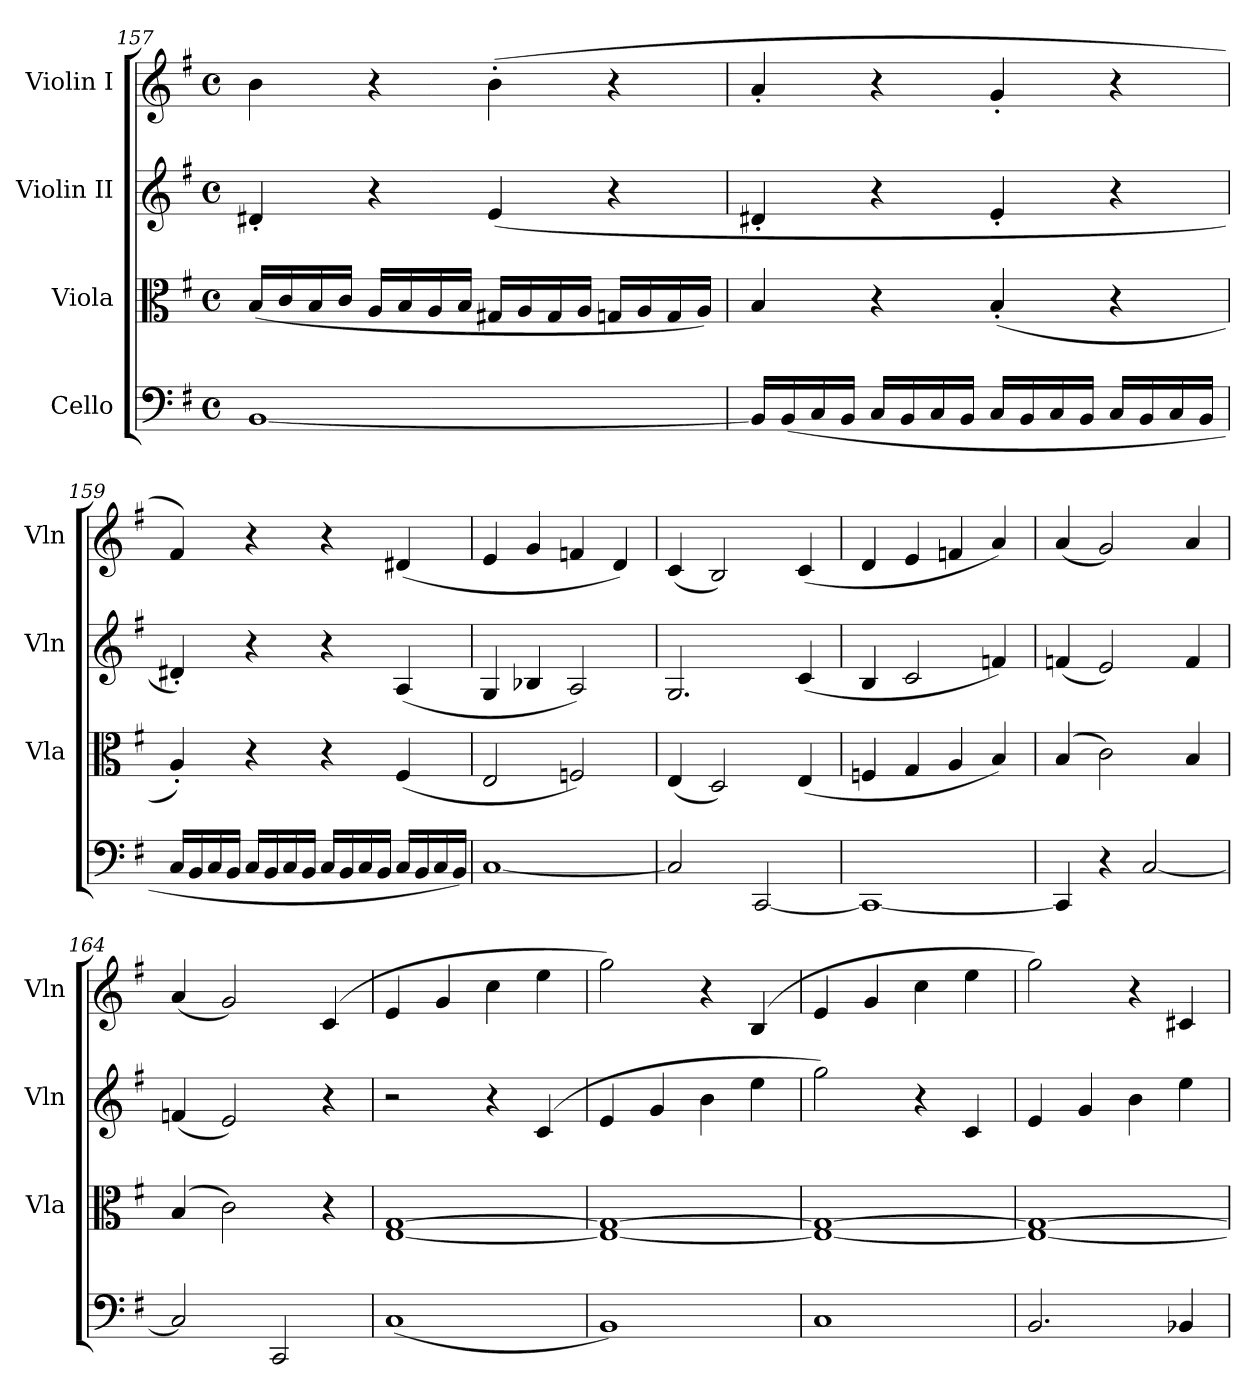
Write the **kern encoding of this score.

**kern	**kern	**kern	**kern
*part4	*part3	*part2	*part1
*staff4	*staff3	*staff2	*staff1
*I"Cello	*I"Viola	*I"Violin II	*I"Violin I
*	*I'Vla	*I'Vln	*I'Vln
*clefF4	*clefC3	*clefG2	*clefG2
*k[f#]	*k[f#]	*k[f#]	*k[f#]
*M4/4	*M4/4	*M4/4	*M4/4
*met(c)	*met(c)	*met(c)	*met(c)
=157	=157	=157	=157
[1BB	(<16B/LL	4d#X'/	4b\
.	16c/	.	.
.	16B/	.	.
.	16c/JJ	.	.
.	16A/LL	4r	4r
.	16B/	.	.
.	16A/	.	.
.	16B/JJ	.	.
.	16G#X/LL	(>4e/	(>4b'\
.	16A/	.	.
.	16G#/	.	.
.	16A/JJ	.	.
.	16Gn/LL	4r	4r
.	16A/	.	.
.	16G/	.	.
.	16A/JJ)	.	.
!!LO:LB:g=z
=158	=158	=158	=158
16BB/LL]	4B/	4d#X'/	4a'/
(>16BB/	.	.	.
16C/	.	.	.
16BB/JJ	.	.	.
16C/LL	4r	4r	4r
16BB/	.	.	.
16C/	.	.	.
16BB/JJ	.	.	.
16C/LL	(<4B'/	4e'/	4g'/
16BB/	.	.	.
16C/	.	.	.
16BB/JJ	.	.	.
16C/LL	4r	4r	4r
16BB/	.	.	.
16C/	.	.	.
16BB/JJ	.	.	.
=159	=159	=159	=159
16C/LL	4A'/)	4d#X'/)	4f#/)
16BB/	.	.	.
16C/	.	.	.
16BB/JJ	.	.	.
16C/LL	4r	4r	4r
16BB/	.	.	.
16C/	.	.	.
16BB/JJ	.	.	.
16C/LL	4r	4r	4r
16BB/	.	.	.
16C/	.	.	.
16BB/JJ	.	.	.
16C/LL	(<4F#/	(<4A/	(<4d#X/
16BB/	.	.	.
16C/	.	.	.
16BB/JJ)	.	.	.
=160	=160	=160	=160
[1C	2E/	4G/	4e/
.	.	4B-X/	4g/
.	2Fn/)	2A/)	4fn/
.	.	.	4d/)
=161	=161	=161	=161
2C/]	(<4E/	2.G/	(<4c/
.	2D/)	.	2B/)
[2CC/	.	.	.
.	(<4E/	(<4c/	(<4c/
=162	=162	=162	=162
1CC_	4Fn/	4B/	4d/
.	4G/	2c/	4e/
.	4A/	.	4fn/
.	4B/)	4fn/)	4a/)
=163	=163	=163	=163
4CC/]	(>4B/	(<4fn/	(<4a/
4r	2c\)	2e/)	2g/)
[2C/	.	.	.
.	4B/	4f/	4a/
=164	=164	=164	=164
2C/]	(>4B/	(<4fn/	(<4a/
.	2c\)	2e/)	2g/)
2CC/	.	.	.
.	4r	4r	(>4c/
=165	=165	=165	=165
(<1C	[1E [1G	2r	4e/
.	.	.	4g/
.	.	4r	4cc\
.	.	(>4c/	4ee\
=166	=166	=166	=166
1BB)	1E_ 1G_	4e/	2gg\)
.	.	4g/	.
.	.	4b\	4r
.	.	4ee\	(>4B/
=167	=167	=167	=167
1C	1E_ 1G_	2gg\)	4e/
.	.	.	4g/
.	.	4r	4cc\
.	.	4c/	4ee\
=168	=168	=168	=168
2.BB/	1E_ 1G_	4e/	2gg\)
.	.	4g/	.
.	.	4b\	4r
4BB-X/	.	4ee\	4c#X/
=	=	=	=
*-	*-	*-	*-
